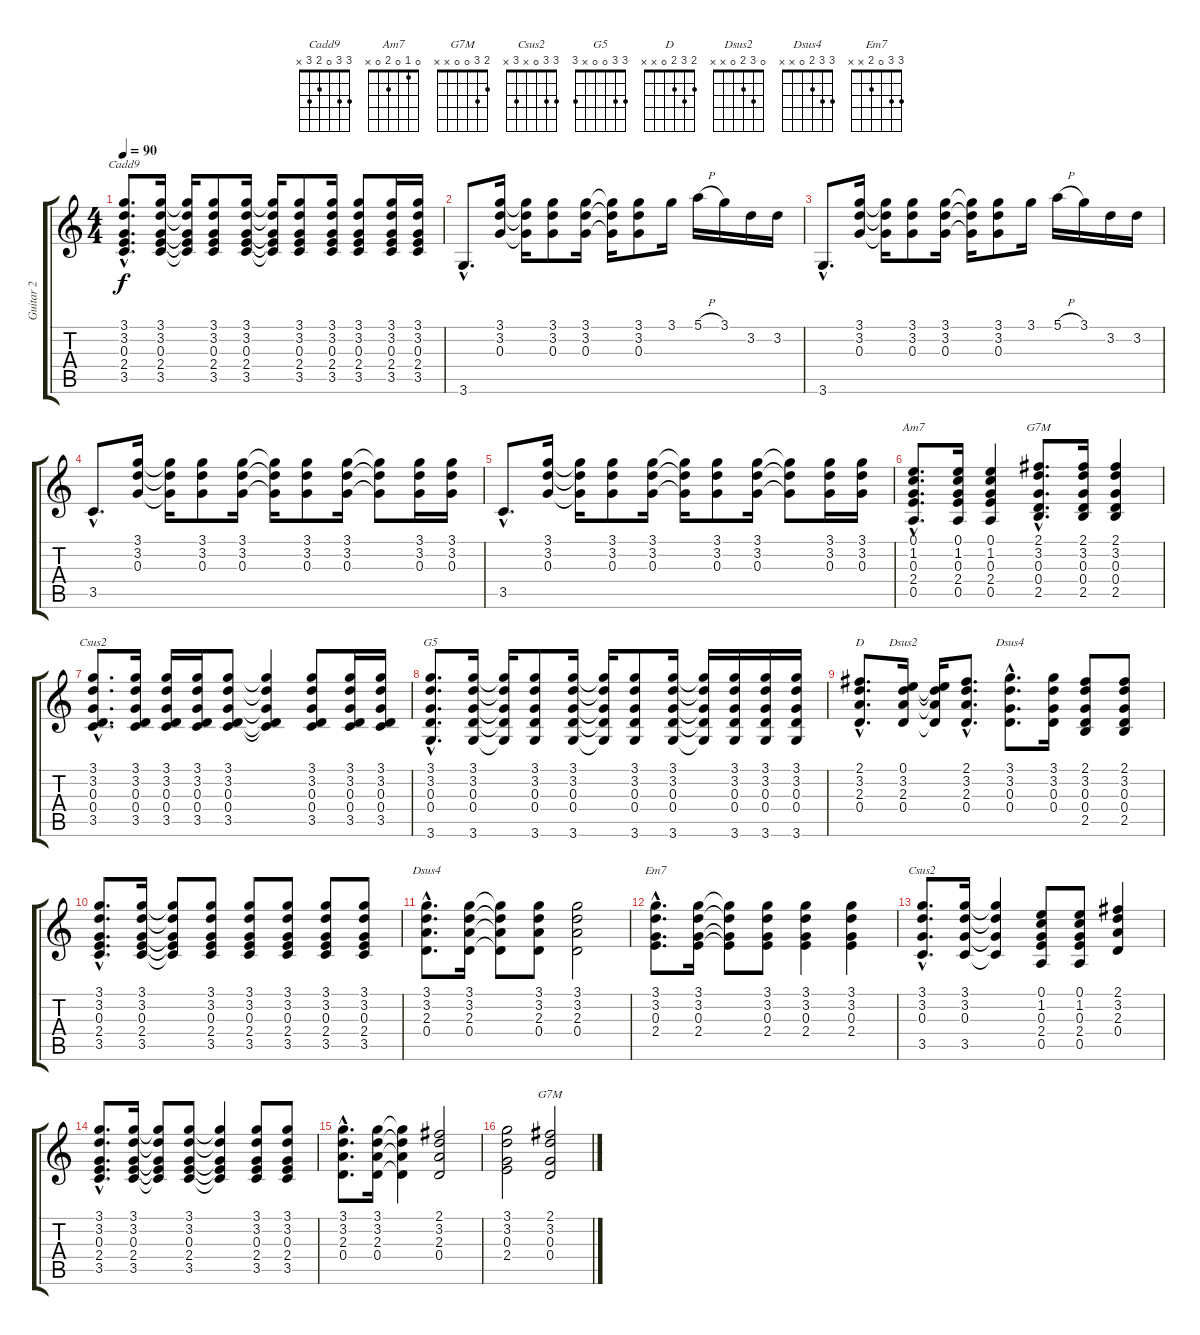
\track ("Guitar 2" "Guitar 2") {instrument acousticguitarsteel}
\staff {score tabs}
\tuning (E4 B3 G3 D3 A2 E2) {hide}
\chord ("Cadd9" 3 3 0 2 3 x)
\chord ("Am7" 0 1 0 2 0 x)
\chord ("G7M" 2 3 0 0 2 x)
\chord ("Csus2" 3 3 0 0 3 x)
\chord ("G5" 3 3 0 0 x 3)
\chord ("D" 2 3 2 0 x x)
\chord ("Dsus2" 0 3 2 0 x x)
\chord ("Dsus4" 3 3 0 0 x x)
\chord ("Dsus4" 3 3 2 0 x x)
\chord ("Em7" 3 3 0 2 x x)
\chord ("Csus2" 3 3 0 x 3 x)
\chord ("G7M" 2 3 0 0 x x)
\ts (4 4)
\tempo 90
\clef g2
\ks c
(3.1{hac} 3.2{hac} 0.3{hac} 2.4{hac} 3.5{hac}).8{d ch "Cadd9" dy f} (3.1 3.2 0.3 2.4 3.5).16 (3.1{t} 3.2{t} 0.3{t} 2.4{t} 3.5{t}).16 (3.1 3.2 0.3 2.4 3.5).8 (3.1 3.2 0.3 2.4 3.5).16 (3.1{t} 3.2{t} 0.3{t} 2.4{t} 3.5{t}).16 (3.1 3.2 0.3 2.4 3.5).8 (3.1 3.2 0.3 2.4 3.5).16 (3.1 3.2 0.3 2.4 3.5).8 (3.1 3.2 0.3 2.4 3.5).16 (3.1 3.2 0.3 2.4 3.5).16 |
3.6{hac}.8{d} (3.1 3.2 0.3).16 (3.1{t} 3.2{t} 0.3{t}).16 (3.1 3.2 0.3).8 (3.1 3.2 0.3).16 (3.1{t} 3.2{t} 0.3{t}).16 (3.1 3.2 0.3).8 3.1.16 5.1{h}.16 3.1.16 3.2.16 3.2.16 |
3.6{hac}.8{d} (3.1 3.2 0.3).16 (3.1{t} 3.2{t} 0.3{t}).16 (3.1 3.2 0.3).8 (3.1 3.2 0.3).16 (3.1{t} 3.2{t} 0.3{t}).16 (3.1 3.2 0.3).8 3.1.16 5.1{h}.16 3.1.16 3.2.16 3.2.16 |
3.5{hac}.8{d} (3.1 3.2 0.3).16 (3.1{t} 3.2{t} 0.3{t}).16 (3.1 3.2 0.3).8 (3.1 3.2 0.3).16 (3.1{t} 3.2{t} 0.3{t}).16 (3.1 3.2 0.3).8 (3.1 3.2 0.3).16 (3.1{t} 3.2{t} 0.3{t}).8 (3.1 3.2 0.3).16 (3.1 3.2 0.3).16 |
3.5{hac}.8{d} (3.1 3.2 0.3).16 (3.1{t} 3.2{t} 0.3{t}).16 (3.1 3.2 0.3).8 (3.1 3.2 0.3).16 (3.1{t} 3.2{t} 0.3{t}).16 (3.1 3.2 0.3).8 (3.1 3.2 0.3).16 (3.1{t} 3.2{t} 0.3{t}).8 (3.1 3.2 0.3).16 (3.1 3.2 0.3).16 |
(0.1{hac} 1.2{hac} 0.3{hac} 2.4{hac} 0.5{hac}).8{d ch "Am7"} (0.1 1.2 0.3 2.4 0.5).16 (0.1 1.2 0.3 2.4 0.5).4 (2.1{hac} 3.2{hac} 0.3{hac} 0.4{hac} 2.5{hac}).8{d ch "G7M"} (2.1 3.2 0.3 0.4 2.5).16 (2.1 3.2 0.3 0.4 2.5).4 |
(3.1{hac} 3.2{hac} 0.3{hac} 0.4{hac} 3.5{hac}).8{d ch "Csus2"} (3.1 3.2 0.3 0.4 3.5).16 (3.1 3.2 0.3 0.4 3.5).16 (3.1 3.2 0.3 0.4 3.5).16 (3.1 3.2 0.3 0.4 3.5).8 (3.1{t} 3.2{t} 0.3{t} 0.4{t} 3.5{t}).4 (3.1 3.2 0.3 0.4 3.5).8 (3.1 3.2 0.3 0.4 3.5).16 (3.1 3.2 0.3 0.4 3.5).16 |
(3.1{hac} 3.2{hac} 0.3{hac} 0.4{hac} 3.6{hac}).8{d ch "G5"} (3.1 3.2 0.3 0.4 3.6).16 (3.1{t} 3.2{t} 0.3{t} 0.4{t} 3.6{t}).16 (3.1 3.2 0.3 0.4 3.6).8 (3.1 3.2 0.3 0.4 3.6).16 (3.1{t} 3.2{t} 0.3{t} 0.4{t} 3.6{t}).16 (3.1 3.2 0.3 0.4 3.6).8 (3.1 3.2 0.3 0.4 3.6).16 (3.1{t} 3.2{t} 0.3{t} 0.4{t} 3.6{t}).16 (3.1 3.2 0.3 0.4 3.6).16 (3.1 3.2 0.3 0.4 3.6).16 (3.1 3.2 0.3 0.4 3.6).16 |
(2.1{hac} 3.2{hac} 2.3{hac} 0.4{hac}).8{d ch "D"} (0.1 3.2 2.3 0.4).16{ch "Dsus2"} (0.1{t} 3.2{t} 2.3{t} 0.4{t}).16 (2.1{hac} 3.2{hac} 2.3{hac} 0.4{hac}).8{d} (3.1{hac} 3.2{hac} 0.3{hac} 0.4{hac}).8{d ch "Dsus4"} (3.1 3.2 0.3 0.4).16 (2.1 3.2 0.3 0.4 2.5).8 (2.1 3.2 0.3 0.4 2.5).8 |
(3.1{hac} 3.2{hac} 0.3{hac} 2.4{hac} 3.5{hac}).8{d} (3.1 3.2 0.3 2.4 3.5).16 (3.1{t} 3.2{t} 0.3{t} 2.4{t} 3.5{t}).8 (3.1 3.2 0.3 2.4 3.5).8 (3.1 3.2 0.3 2.4 3.5).8 (3.1 3.2 0.3 2.4 3.5).8 (3.1 3.2 0.3 2.4 3.5).8 (3.1 3.2 0.3 2.4 3.5).8 |
(3.1{hac} 3.2{hac} 2.3{hac} 0.4{hac}).8{d ch "Dsus4"} (3.1 3.2 2.3 0.4).16 (3.1{t} 3.2{t} 2.3{t} 0.4{t}).8 (3.1 3.2 2.3 0.4).8 (3.1 3.2 2.3 0.4).2 |
(3.1{hac} 3.2{hac} 0.3{hac} 2.4{hac}).8{d ch "Em7"} (3.1 3.2 0.3 2.4).16 (3.1{t} 3.2{t} 0.3{t} 2.4{t}).8 (3.1 3.2 0.3 2.4).8 (3.1 3.2 0.3 2.4).4 (3.1 3.2 0.3 2.4).4 |
(3.1{hac} 3.2{hac} 0.3{hac} 3.5{hac}).8{d ch "Csus2"} (3.1 3.2 0.3 3.5).16 (3.1{t} 3.2{t} 0.3{t} 3.5{t}).4 (0.1 1.2 0.3 2.4 0.5).8 (0.1 1.2 0.3 2.4 0.5).8 (2.1 3.2 2.3 0.4).4 |
(3.1{hac} 3.2{hac} 0.3{hac} 2.4{hac} 3.5{hac}).8{d} (3.1 3.2 0.3 2.4 3.5).16 (3.1{t} 3.2{t} 0.3{t} 2.4{t} 3.5{t}).8 (3.1 3.2 0.3 2.4 3.5).8 (3.1{t} 3.2{t} 0.3{t} 2.4{t} 3.5{t}).4 (3.1 3.2 0.3 2.4 3.5).8 (3.1 3.2 0.3 2.4 3.5).8 |
(3.1{hac} 3.2{hac} 2.3{hac} 0.4{hac}).8{d} (3.1 3.2 2.3 0.4).16 (3.1{t} 3.2{t} 2.3{t} 0.4{t}).4 (2.1 3.2 2.3 0.4).2 |
(3.1 3.2 0.3 2.4).2 (2.1 3.2 0.3 0.4).2{ch "G7M"}
